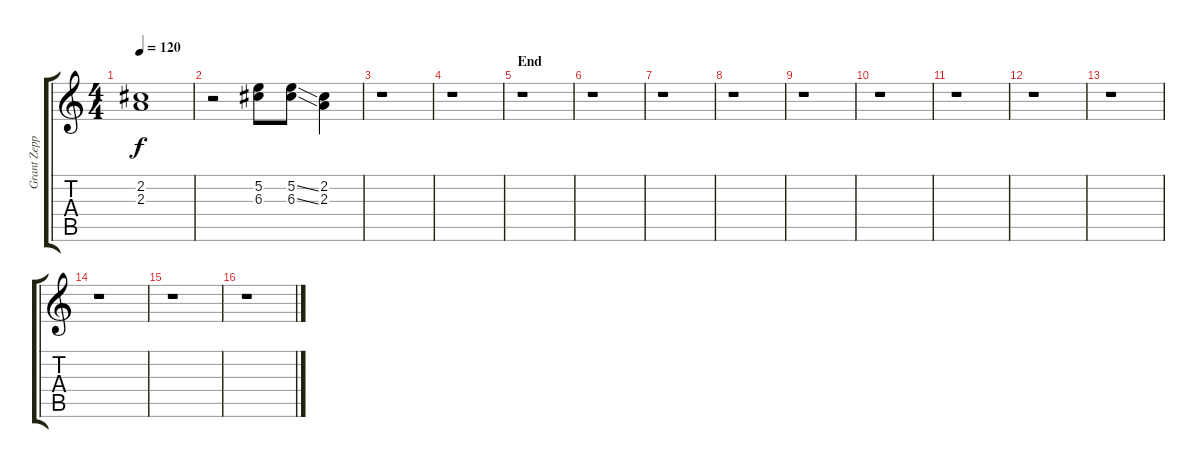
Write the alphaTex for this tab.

\track ("Grant Zeppelin" "Grant Zepp") {instrument acousticguitarsteel}
\staff {score tabs}
\tuning (E4 B3 G3 D3 A2 E2) {hide}
\ts (4 4)
\tempo 120
\clef g2
\ks c
(2.2 2.3).1{dy f} |
r.2 (5.2 6.3).8 (5.2{ss} 6.3{ss}).8 (2.2 2.3).4 |
r.1 |
r.1 |
\section ("" "End")
r.1 |
r.1 |
r.1 |
r.1 |
r.1 |
r.1 |
r.1 |
r.1 |
r.1 |
r.1 |
r.1 |
r.1
